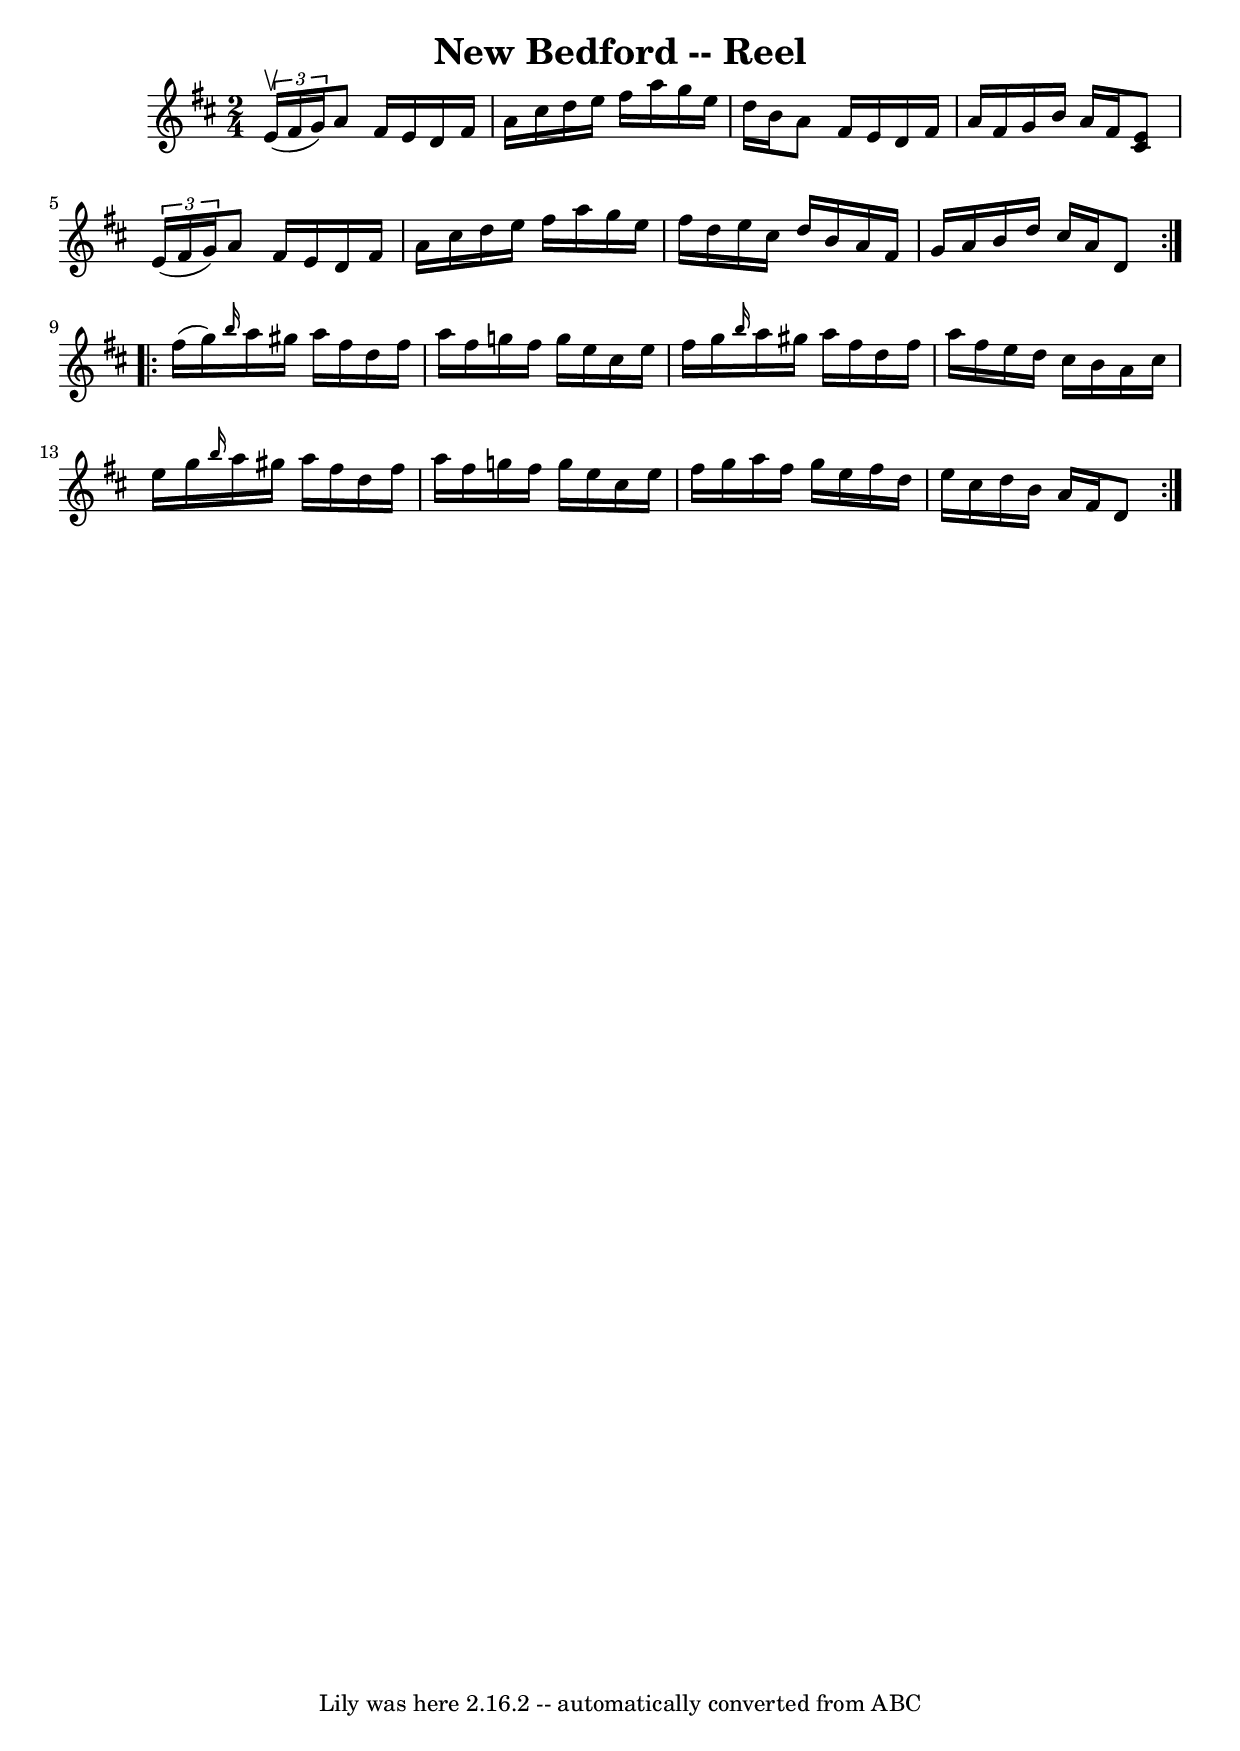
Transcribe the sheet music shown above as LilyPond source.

\version "2.16.2"
\include "Mammoth.ily"
\header {
  %% book = "Ryan's Mammoth Collection"
  crossRefNumber = "1"
  footnotes = "\\\\373"
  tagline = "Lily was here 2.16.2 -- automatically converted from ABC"
  title = "New Bedford -- Reel"

}
voicedefault =  {



  \repeat volta 2 {

    \time 2/4 
    \key d \major   \times 2/3 { e'16^\upbow(fis'16 g'16) 
			       } 
    |
    a'8 fis'16 e'16 d'16 fis'16 a'16 cis''16    
    |
    d''16 e''16 fis''16 a''16 g''16 e''16 d''16    
    b'16    |
    a'8 fis'16 e'16 d'16 fis'16 a'16 fis'16    
    |
    g'16 b'16 a'16 fis'16  << cis'8 e'8   >> \times 2/3 {  
      e'16 (fis'16 g'16) 
    }   |
    a'8 fis'16 e'16 d'16    
    fis'16 a'16 cis''16    |
    d''16 e''16 fis''16 a''16    
    g''16 e''16 fis''16 d''16    |
    e''16 cis''16 d''16    
    b'16 a'16 fis'16 g'16 a'16    |
    b'16 d''16 cis''16   
    a'16 d'8  
  }     
  \repeat volta 2 {
    fis''16 (g''16) |
    
    \grace { b''16  
	   } a''16 gis''16 a''16 fis''16 d''16 fis''16 
    a''16 fis''16    |
    g''!16 fis''16 g''16 e''16    
    cis''16 e''16 fis''16 g''16    |
    \grace { b''16  
	   } a''16   
    gis''16 a''16 fis''16 d''16 fis''16 a''16 fis''16    
    |
    e''16 d''16 cis''16 b'16 a'16 cis''16 e''16    
    g''16    |
    \grace { b''16  
	   } a''16 gis''16 a''16    
    fis''16 d''16 fis''16 a''16 fis''16    |
    g''!16 fis''16 
    g''16 e''16 cis''16 e''16 fis''16 g''16    |
    a''16   
    fis''16 g''16 e''16 fis''16 d''16 e''16 cis''16    |
    
    d''16 b'16 a'16 fis'16 d'8    
  }   

}

\score{
  <<

    \context Staff="default"
    {
      \voicedefault 
      
    }

  >>
  \layout {
    
  }
  \midi {
  }

}
